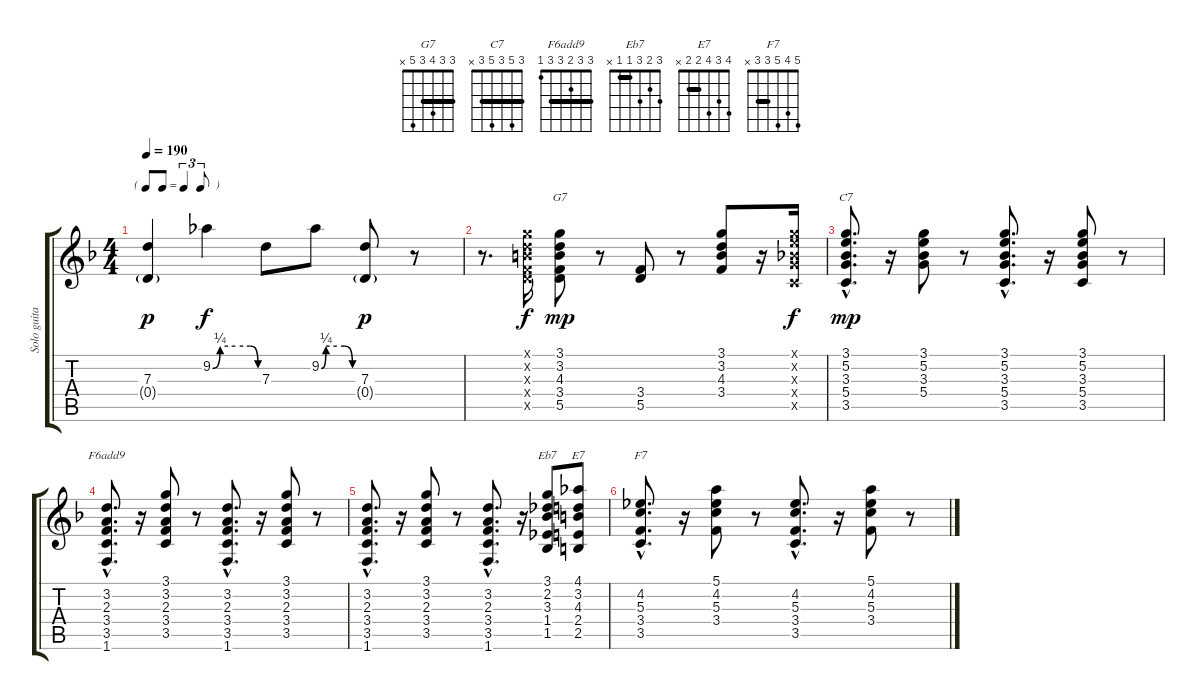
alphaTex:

\track ("Solo guitar" "Solo guita") {instrument acousticguitarsteel}
\staff {score tabs}
\tuning (E4 B3 G3 D3 A2 E2) {hide}
\chord ("G7" 3 3 4 3 5 x) {barre 3}
\chord ("C7" 3 5 3 5 3 x) {barre 3}
\chord ("F6add9" 3 3 2 3 3 1) {barre 3}
\chord ("Eb7" 3 2 3 1 1 x) {barre 1}
\chord ("E7" 4 3 4 2 2 x) {barre 2}
\chord ("F7" 5 4 5 3 3 x) {barre 3}
\ts (4 4)
\tf triplet8th
\tempo 190
\clef g2
\ks f
(7.3 0.4{g}).4{dy p} 9.2{be (custom 0 0 10 1 30 1 50 1 60 0)}.4{dy f} 7.3.8 9.2{be (custom 0 0 9 1 30 1 45 1 60 0)}.8 (7.3 0.4{g}).8{dy p} r.8 |
r.8{d} (3.1{x} 3.2{x} 4.3{x} 3.4{x} 5.5{x}).16{dy f} (3.1 3.2 4.3 3.4 5.5).8{ch "G7" dy mp} r.8 (3.4 5.5).8 r.8 (3.1 3.2 4.3 3.4).8 r.16 (3.1{x} 5.2{x} 3.3{x} 5.4{x} 3.5{x}).16{dy f} |
(3.1{hac} 5.2{hac} 3.3{hac} 5.4{hac} 3.5{hac}).8{d ch "C7" dy mp} r.16 (3.1 5.2 3.3 5.4).8 r.8 (3.1{hac} 5.2{hac} 3.3{hac} 5.4{hac} 3.5{hac}).8{d} r.16 (3.1 5.2 3.3 5.4 3.5).8 r.8 |
(3.2{hac} 2.3{hac} 3.4{hac} 3.5{hac} 1.6{hac}).8{d ch "F6add9"} r.16 (3.1 3.2 2.3 3.4 3.5).8 r.8 (3.2{hac} 2.3{hac} 3.4{hac} 3.5{hac} 1.6{hac}).8{d} r.16 (3.1 3.2 2.3 3.4 3.5).8 r.8 |
(3.2{hac} 2.3{hac} 3.4{hac} 3.5{hac} 1.6{hac}).8{d} r.16 (3.1 3.2 2.3 3.4 3.5).8 r.8 (3.2{hac} 2.3{hac} 3.4{hac} 3.5{hac} 1.6{hac}).8{d} r.16 (3.1 2.2 3.3 1.4 1.5).8{ch "Eb7"} (4.1 3.2 4.3 2.4 2.5).8{ch "E7"} |
(4.2{hac} 5.3{hac} 3.4{hac} 3.5{hac}).8{d ch "F7"} r.16 (5.1 4.2 5.3 3.4).8 r.8 (4.2{hac} 5.3{hac} 3.4{hac} 3.5{hac}).8{d} r.16 (5.1 4.2 5.3 3.4).8 r.8
